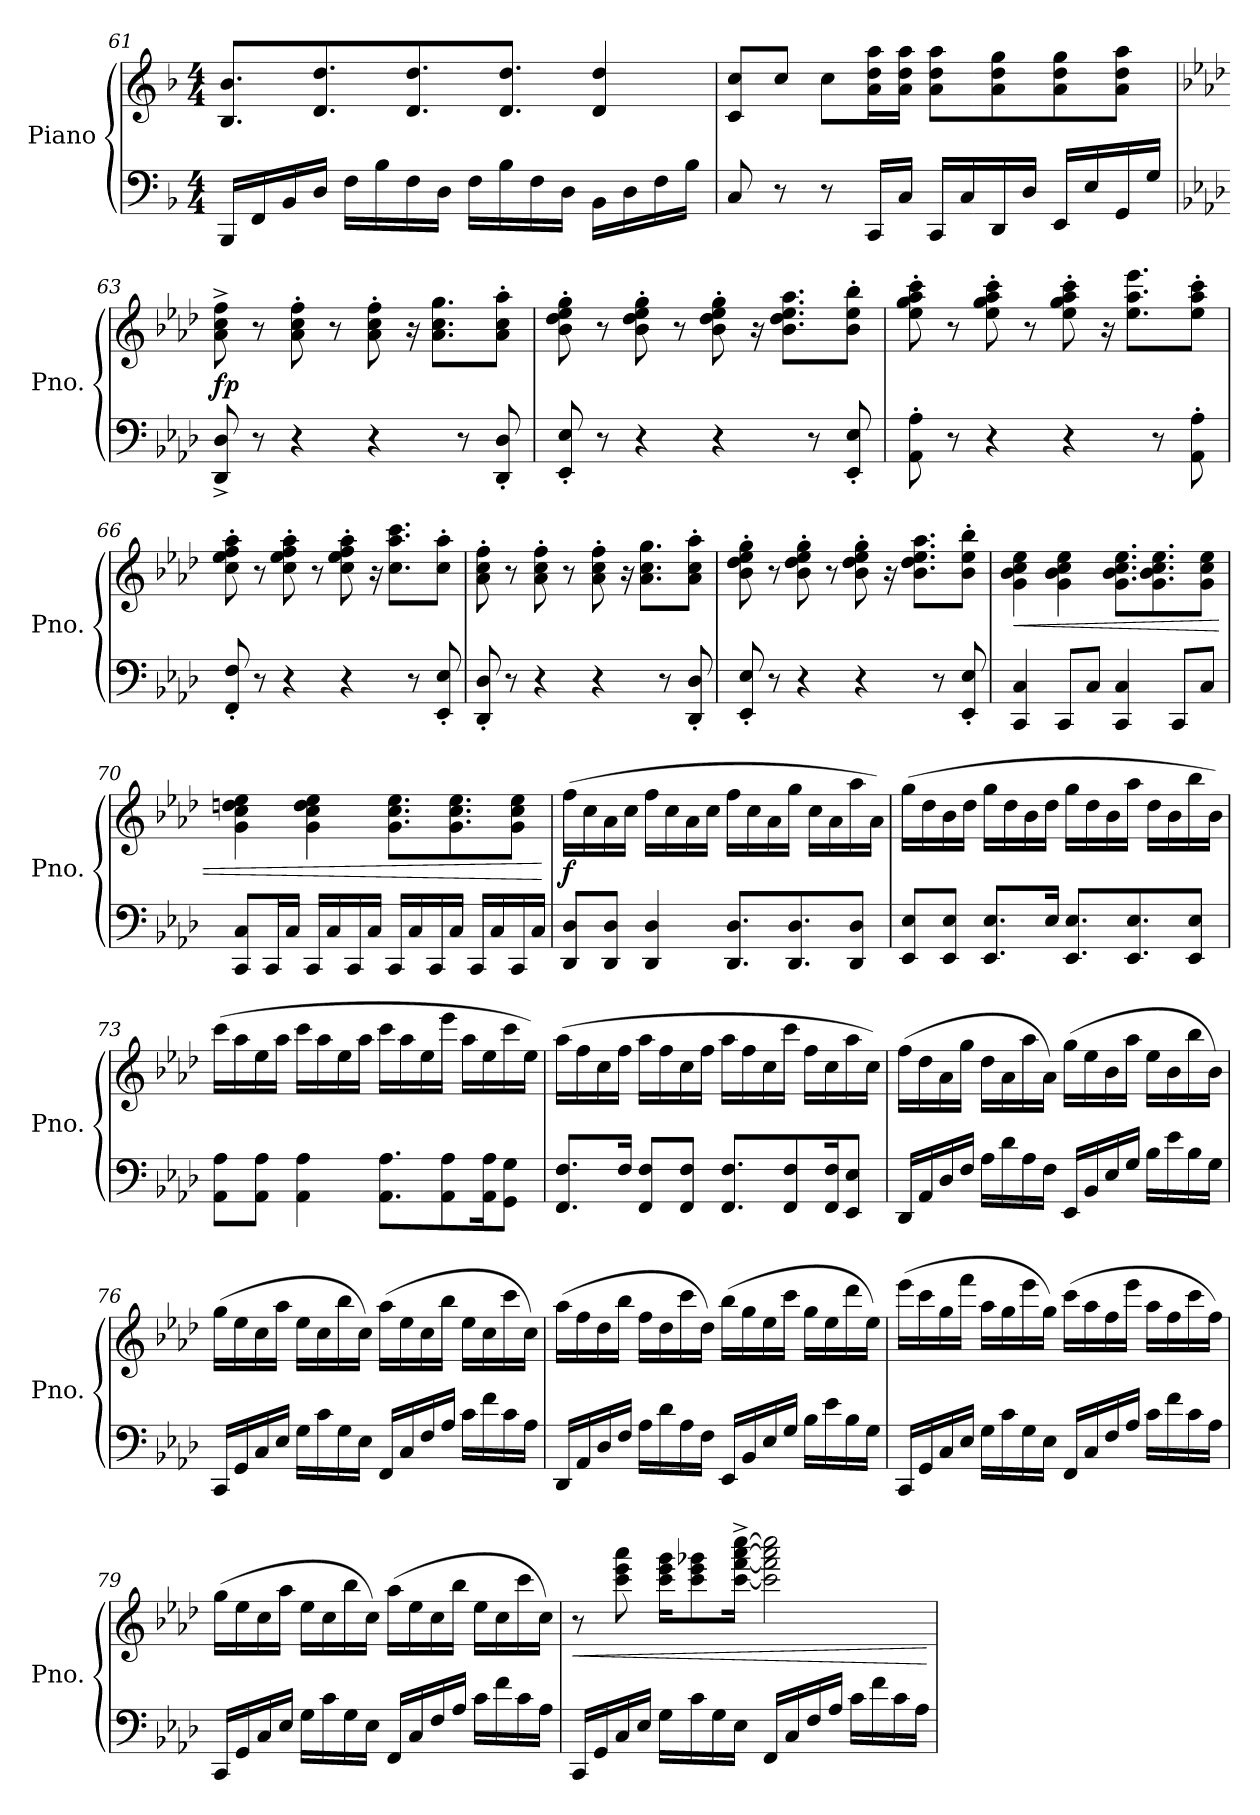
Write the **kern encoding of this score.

**kern	**kern	**dynam
*part1	*part1	*part1
*staff2	*staff1	*staff1/2
*I"Piano	*	*
*I'Pno.	*	*
!!LO:PB:g=z
*clefF4	*clefG2	*
*k[b-]	*k[b-]	*
*M4/4	*M4/4	*
=61	=61	=61
16BBB-/LL	8.B-/ 8.b-/L	.
16FF/	.	.
16BB-/	.	.
16D/JJ	8.d/ 8.dd/	.
16F\LL	.	.
16B-\	.	.
16F\	8.d/ 8.dd/	.
16D\JJ	.	.
16F\LL	.	.
16B-\	8.d/ 8.dd/J	.
16F\	.	.
16D\JJ	.	.
16BB-\LL	4d/ 4dd/	.
16D\	.	.
16F\	.	.
16B-\JJ	.	.
=62	=62	=62
8C/	8c/ 8cc/L	.
8r	8cc/J	.
8r	8cc\L	.
16CC/LL	16a\ 16dd\ 16aa\L	.
16C/JJ	16a\ 16dd\ 16aa\JJ	.
16CC/LL	8a\ 8dd\ 8aa\L	.
16C/	.	.
16DD/	8a\ 8dd\ 8gg\	.
16D/JJ	.	.
16EE/LL	8a\ 8dd\ 8gg\	.
16E/	.	.
16GG/	8a\ 8dd\ 8aa\J	.
16G/JJ	.	.
=63	=63	=63
*k[b-e-a-d-]	*k[b-e-a-d-]	*
!	!	!LO:DY:b
8DD-/^ 8D-/^	8a-\^ 8cc\^ 8ff\^	fp
8r	8r	.
4r	8a-\' 8cc\' 8ff\'	.
.	8r	.
4r	8a-\' 8cc\' 8ff\'	.
.	16r	.
.	8.a-\ 8.cc\ 8.gg\L	.
8r	.	.
8DD-/' 8D-/'	8a-\' 8cc\' 8aa-\'J	.
!!LO:LB:g=z
=64	=64	=64
8EE-/' 8E-/'	8b-\' 8dd-\' 8ee-\' 8gg\'	.
8r	8r	.
4r	8b-\' 8dd-\' 8ee-\' 8gg\'	.
.	8r	.
4r	8b-\' 8dd-\' 8ee-\' 8gg\'	.
.	16r	.
.	8.b-\ 8.dd-\ 8.ee-\ 8.aa-\L	.
8r	.	.
8EE-/' 8E-/'	8b-\' 8ee-\' 8bb-\'J	.
=65	=65	=65
8AA-\' 8A-\'	8ee-\' 8gg\' 8aa-\' 8ccc\'	.
8r	8r	.
4r	8ee-\' 8gg\' 8aa-\' 8ccc\'	.
.	8r	.
4r	8ee-\' 8gg\' 8aa-\' 8ccc\'	.
.	16r	.
.	8.ee-\ 8.aa-\ 8.eee-\L	.
8r	.	.
8AA-\' 8A-\'	8ee-\' 8aa-\' 8ccc\'J	.
=66	=66	=66
8FF/' 8F/'	8cc\' 8ee-\' 8ff\' 8aa-\'	.
8r	8r	.
4r	8cc\' 8ee-\' 8ff\' 8aa-\'	.
.	8r	.
4r	8cc\' 8ee-\' 8ff\' 8aa-\'	.
.	16r	.
.	8.cc\ 8.aa-\ 8.ccc\L	.
8r	.	.
8EE-/' 8E-/'	8cc\' 8aa-\'J	.
=67	=67	=67
8DD-/' 8D-/'	8a-\' 8cc\' 8ff\'	.
8r	8r	.
4r	8a-\' 8cc\' 8ff\'	.
.	8r	.
4r	8a-\' 8cc\' 8ff\'	.
.	16r	.
.	8.a-\ 8.cc\ 8.gg\L	.
8r	.	.
8DD-/' 8D-/'	8a-\' 8cc\' 8aa-\'J	.
!!LO:LB:g=z
=68	=68	=68
8EE-/' 8E-/'	8b-\' 8dd-\' 8ee-\' 8gg\'	.
8r	8r	.
4r	8b-\' 8dd-\' 8ee-\' 8gg\'	.
.	8r	.
4r	8b-\' 8dd-\' 8ee-\' 8gg\'	.
.	16r	.
.	8.b-\ 8.dd-\ 8.ee-\ 8.aa-\L	.
8r	.	.
8EE-/' 8E-/'	8b-\' 8ee-\' 8bb-\'J	.
=69	=69	=69
!	!	!LO:HP:b
4CC/ 4C/	4g\ 4b-\ 4cc\ 4ee-\	<
8CC/L	4g\ 4b-\ 4cc\ 4ee-\	.
8C/J	.	.
4CC/ 4C/	8.g\ 8.b-\ 8.cc\ 8.ee-\L	.
.	8.g\ 8.b-\ 8.cc\ 8.ee-\	.
8CC/L	.	.
8C/J	8g\ 8cc\ 8ee-\J	.
=70	=70	=70
8CC/ 8C/L	4g\ 4cc\ 4ddn\ 4ee-\	.
16CC/L	.	.
16C/JJ	.	.
16CC/LL	4g\ 4cc\ 4dd\ 4ee-\	.
16C/	.	.
16CC/	.	.
16C/JJ	.	.
16CC/LL	8.g\ 8.cc\ 8.ee-\L	.
16C/	.	.
16CC/	.	.
16C/JJ	8.g\ 8.cc\ 8.ee-\	.
16CC/LL	.	.
16C/	.	.
16CC/	8g\ 8cc\ 8ee-\J	.
16C/JJ	.	.
.	.	[
!!LO:LB:g=z
=71	=71	=71
!	!	!LO:DY:b
8DD-/ 8D-/L	(16ff\LL	f
.	16cc\	.
8DD-/ 8D-/J	16a-\	.
.	16cc\JJ	.
4DD-/ 4D-/	16ff\LL	.
.	16cc\	.
.	16a-\	.
.	16cc\JJ	.
8.DD-/ 8.D-/L	16ff\LL	.
.	16cc\	.
.	16a-\	.
8.DD-/ 8.D-/	16gg\JJ	.
.	16cc\LL	.
.	16a-\	.
8DD-/ 8D-/J	16aa-\	.
.	16a-\JJ)	.
=72	=72	=72
8EE-/ 8E-/L	(16gg\LL	.
.	16dd-\	.
8EE-/ 8E-/J	16b-\	.
.	16dd-\JJ	.
8.EE-/ 8.E-/L	16gg\LL	.
.	16dd-\	.
.	16b-\	.
16E-/Jk	16dd-\JJ	.
8.EE-/ 8.E-/L	16gg\LL	.
.	16dd-\	.
.	16b-\	.
8.EE-/ 8.E-/	16aa-\JJ	.
.	16dd-\LL	.
.	16b-\	.
8EE-/ 8E-/J	16bb-\	.
.	16b-\JJ)	.
=73	=73	=73
8AA-\ 8A-\L	(16ccc\LL	.
.	16aa-\	.
8AA-\ 8A-\J	16ee-\	.
.	16aa-\JJ	.
4AA-\ 4A-\	16ccc\LL	.
.	16aa-\	.
.	16ee-\	.
.	16aa-\JJ	.
8.AA-\ 8.A-\L	16ccc\LL	.
.	16aa-\	.
.	16ee-\	.
8AA-\ 8A-\	16eee-\JJ	.
.	16aa-\LL	.
16AA-\ 16A-\K	16ee-\	.
8GG\ 8G\J	16ccc\	.
.	16ee-\JJ)	.
!!LO:LB:g=z
=74	=74	=74
8.FF/ 8.F/L	(16aa-\LL	.
.	16ff\	.
.	16cc\	.
16F/Jk	16ff\JJ	.
8FF/ 8F/L	16aa-\LL	.
.	16ff\	.
8FF/ 8F/J	16cc\	.
.	16ff\JJ	.
8.FF/ 8.F/L	16aa-\LL	.
.	16ff\	.
.	16cc\	.
8FF/ 8F/	16ccc\JJ	.
.	16ff\LL	.
16FF/ 16F/K	16cc\	.
8EE-/ 8E-/J	16aa-\	.
.	16cc\JJ)	.
=75	=75	=75
16DD-/LL	(16ff\LL	.
16AA-/	16dd-\	.
16D-/	16a-\	.
16F/JJ	16gg\JJ	.
16A-\LL	16dd-\LL	.
16d-\	16a-\	.
16A-\	16aa-\	.
16F\JJ	16a-\JJ)	.
16EE-/LL	(16gg\LL	.
16BB-/	16ee-\	.
16E-/	16b-\	.
16G/JJ	16aa-\JJ	.
16B-\LL	16ee-\LL	.
16e-\	16b-\	.
16B-\	16bb-\	.
16G\JJ	16b-\JJ)	.
=76	=76	=76
16CC/LL	(16gg\LL	.
16GG/	16ee-\	.
16C/	16cc\	.
16E-/JJ	16aa-\JJ	.
16G\LL	16ee-\LL	.
16c\	16cc\	.
16G\	16bb-\	.
16E-\JJ	16cc\JJ)	.
16FF/LL	(16aa-\LL	.
16C/	16ee-\	.
16F/	16cc\	.
16A-/JJ	16bb-\JJ	.
16c\LL	16ee-\LL	.
16f\	16cc\	.
16c\	16ccc\	.
16A-\JJ	16cc\JJ)	.
!!LO:PB:g=z
=77	=77	=77
16DD-/LL	(16aa-\LL	.
16AA-/	16ff\	.
16D-/	16dd-\	.
16F/JJ	16bb-\JJ	.
16A-\LL	16ff\LL	.
16d-\	16dd-\	.
16A-\	16ccc\	.
16F\JJ	16dd-\JJ)	.
16EE-/LL	(16bb-\LL	.
16BB-/	16gg\	.
16E-/	16ee-\	.
16G/JJ	16ccc\JJ	.
16B-\LL	16gg\LL	.
16e-\	16ee-\	.
16B-\	16ddd-\	.
16G\JJ	16ee-\JJ)	.
=78	=78	=78
16CC/LL	(16eee-\LL	.
16GG/	16ccc\	.
16C/	16gg\	.
16E-/JJ	16fff\JJ	.
16G\LL	16aa-\LL	.
16c\	16gg\	.
16G\	16eee-\	.
16E-\JJ	16gg\JJ)	.
16FF/LL	(16ccc\LL	.
16C/	16aa-\	.
16F/	16ff\	.
16A-/JJ	16eee-\JJ	.
16c\LL	16aa-\LL	.
16f\	16ff\	.
16c\	16ccc\	.
16A-\JJ	16ff\JJ)	.
!!LO:LB:g=z
=79	=79	=79
16CC/LL	(16gg\LL	.
16GG/	16ee-\	.
16C/	16cc\	.
16E-/JJ	16aa-\JJ	.
16G\LL	16ee-\LL	.
16c\	16cc\	.
16G\	16bb-\	.
16E-\JJ	16cc\JJ)	.
16FF/LL	(16aa-\LL	.
16C/	16ee-\	.
16F/	16cc\	.
16A-/JJ	16bb-\JJ	.
16c\LL	16ee-\LL	.
16f\	16cc\	.
16c\	16ccc\	.
16A-\JJ	16cc\JJ)	.
=80	=80	=80
!	!	!LO:HP:b
16CC/LL	8r	<
16GG/	.	.
16C/	8ccc\ 8eee-\ 8aaa-\	.
16E-/JJ	.	.
16G\LL	16ccc\ 16eee-\ 16ggg\KL	.
16c\	8ccc\ 8eee-\ 8ggg-X\	.
16G\	.	.
16E-\JJ	[16ccc\^ [16fff\^ [16aaa-\^ [16cccc\^Jk	.
16FF/LL	2ccc\] 2fff\] 2aaa-\] 2cccc\]	.
16C/	.	.
16F/	.	.
16A-/JJ	.	.
16c\LL	.	.
16f\	.	.
16c\	.	.
16A-\JJ	.	.
.	.	[
=	=	=
*-	*-	*-
